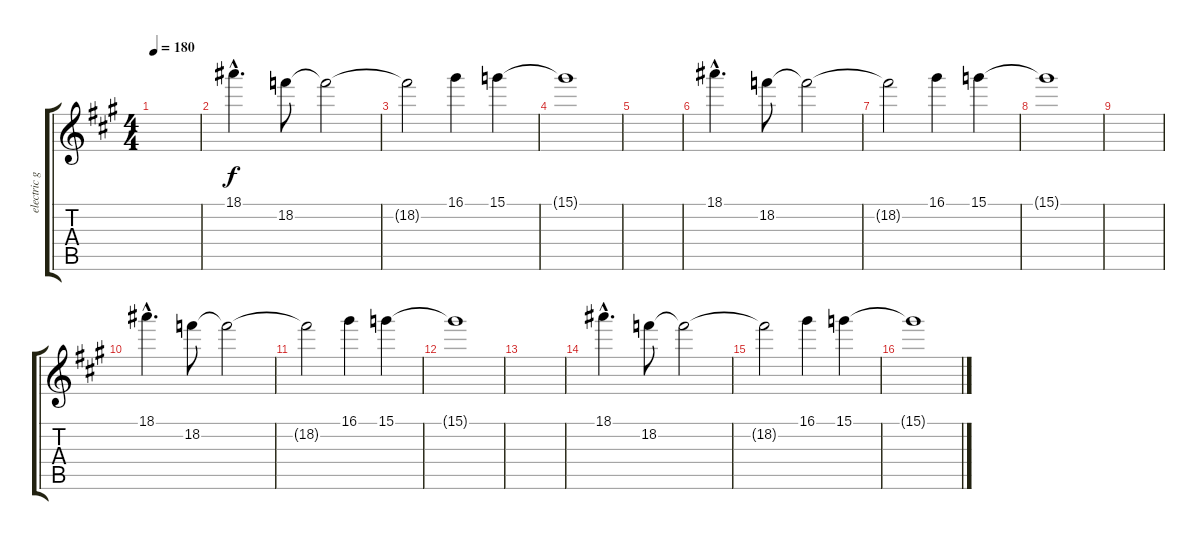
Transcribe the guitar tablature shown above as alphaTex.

\track ("electric guitar 2" "electric g") {instrument overdrivenguitar}
\staff {score tabs}
\tuning (E4 B3 G3 D3 A2 E2) {hide}
\ts (4 4)
\tempo 180
\clef g2
\ks a
|
18.1{hac}.4{d} 18.2.8 18.2{t}.2 |
18.2{t}.2 16.1.4 15.1.4 |
15.1{t}.1 |
|
18.1{hac}.4{d} 18.2.8 18.2{t}.2 |
18.2{t}.2 16.1.4 15.1.4 |
15.1{t}.1 |
|
18.1{hac}.4{d} 18.2.8 18.2{t}.2 |
18.2{t}.2 16.1.4 15.1.4 |
15.1{t}.1 |
|
18.1{hac}.4{d} 18.2.8 18.2{t}.2 |
18.2{t}.2 16.1.4 15.1.4 |
15.1{t}.1
